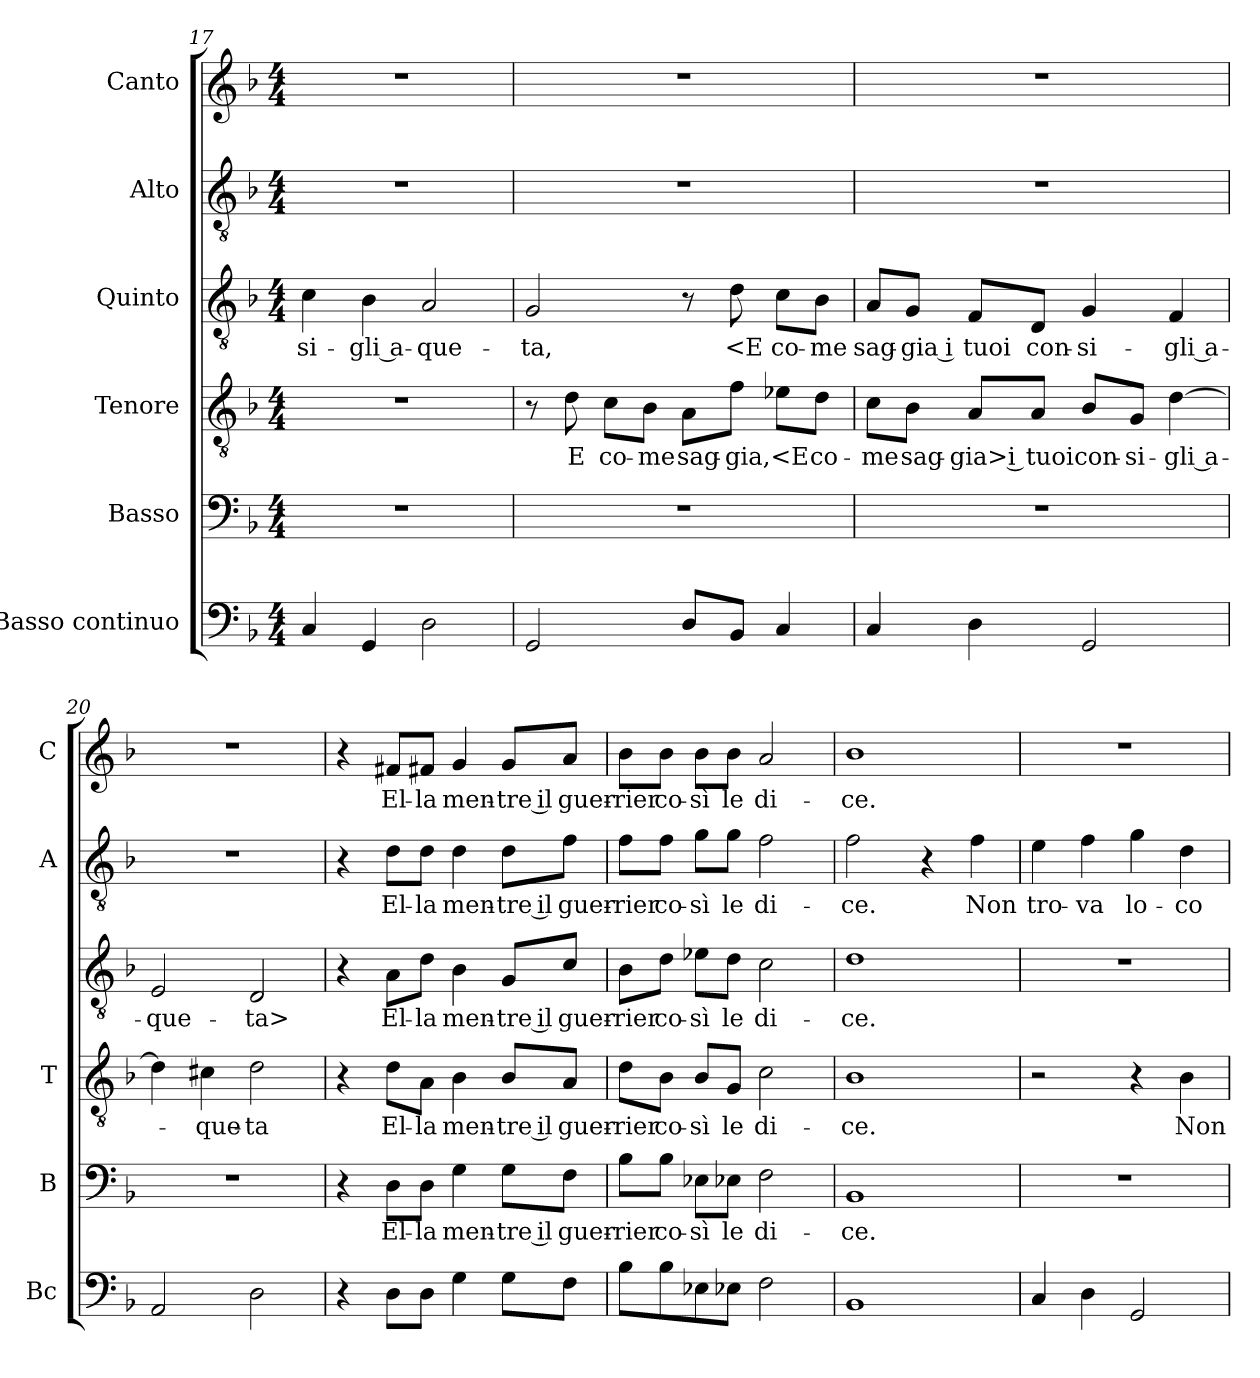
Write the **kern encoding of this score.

**kern	**kern	**text	**kern	**text	**kern	**text	**kern	**text	**kern	**text
*part6	*part5	*part5	*part4	*part4	*part3	*part3	*part2	*part2	*part1	*part1
*staff6	*staff5	*staff5	*staff4	*staff4	*staff3	*staff3	*staff2	*staff2	*staff1	*staff1
*I"Basso continuo	*I"Basso	*	*I"Tenore	*	*I"Quinto	*	*I"Alto	*	*I"Canto	*
*I'Bc	*I'B	*	*I'T	*	*	*	*I'A	*	*I'C	*
*clefF4	*clefF4	*	*clefGv2	*	*clefGv2	*	*clefGv2	*	*clefG2	*
*k[b-]	*k[b-]	*	*k[b-]	*	*k[b-]	*	*k[b-]	*	*k[b-]	*
*F:	*F:	*	*F:	*	*F:	*	*F:	*	*F:	*
*M4/4	*M4/4	*	*M4/4	*	*M4/4	*	*M4/4	*	*M4/4	*
=17	=17	=17	=17	=17	=17	=17	=17	=17	=17	=17
4C	1r	.	1r	.	4c	-si-	1r	.	1r	.
4GG	.	.	.	.	4B-	-gli a-	.	.	.	.
2D	.	.	.	.	2A	-que-	.	.	.	.
=18	=18	=18	=18	=18	=18	=18	=18	=18	=18	=18
2GG	1r	.	8r	.	2G	-ta,	1r	.	1r	.
.	.	.	8d	E	.	.	.	.	.	.
.	.	.	8c\L	co-	.	.	.	.	.	.
.	.	.	8B-\J	-me	.	.	.	.	.	.
8DL	.	.	8A\L	sag-	8r	.	.	.	.	.
8BB-J	.	.	8f\J	-gia,	8d	<E	.	.	.	.
4C	.	.	8e-X\L	<E	8c\L	co-	.	.	.	.
.	.	.	8d\J	co-	8B-\J	-me	.	.	.	.
=19	=19	=19	=19	=19	=19	=19	=19	=19	=19	=19
4C	1r	.	8c\L	-me	8A/L	sag-	1r	.	1r	.
.	.	.	8B-\J	sag-	8G/J	-gia i	.	.	.	.
4D	.	.	8A/L	-gia> i	8F/L	tuoi	.	.	.	.
.	.	.	8A/J	tuoi	8D/J	con-	.	.	.	.
2GG	.	.	8B-/L	con-	4G	-si-	.	.	.	.
.	.	.	8G/J	-si-	.	.	.	.	.	.
.	.	.	[4d	-gli a-	4F	-gli a-	.	.	.	.
=20	=20	=20	=20	=20	=20	=20	=20	=20	=20	=20
2AA	1r	.	4d]	.	2E	-que-	1r	.	1r	.
.	.	.	4c#X	-que-	.	.	.	.	.	.
2D	.	.	2d	-ta	2D	-ta>	.	.	.	.
=21	=21	=21	=21	=21	=21	=21	=21	=21	=21	=21
4r	4r	.	4r	.	4r	.	4r	.	4r	.
8DL	8D\L	El-	8d\L	El-	8A\L	El-	8d\L	El-	8f#X/L	El-
8DJ	8D\J	-la	8A\J	-la	8d\J	-la	8d\J	-la	8f#X/J	-la
4G	4G	men-	4B-	men-	4B-	men-	4d	men-	4g	men-
8GL	8G\L	-tre il	8B-/L	-tre il	8G/L	-tre il	8d\L	-tre il	8g/L	-tre il
8FJ	8F\J	guer-	8A/J	guer-	8c/J	guer-	8f\J	guer-	8a/J	guer-
=22	=22	=22	=22	=22	=22	=22	=22	=22	=22	=22
8B-L	8B-\L	-rier	8d\L	-rier	8B-\L	-rier	8f\L	-rier	8b-\L	-rier
8B-	8B-\J	co-	8B-\J	co-	8d\J	co-	8f\J	co-	8b-\J	co-
8E-X	8E-X\L	-sì	8B-/L	-sì	8e-X\L	-sì	8g\L	-sì	8b-\L	-sì
8E-XJ	8E-X\J	le	8G/J	le	8d\J	le	8g\J	le	8b-\J	le
2F	2F	di-	2c	di-	2c	di-	2f	di-	2a	di-
=23	=23	=23	=23	=23	=23	=23	=23	=23	=23	=23
1BB-	1BB-	-ce.	1B-	-ce.	1d	-ce.	2f	-ce.	1b-	-ce.
.	.	.	.	.	.	.	4r	.	.	.
.	.	.	.	.	.	.	4f	Non	.	.
=24	=24	=24	=24	=24	=24	=24	=24	=24	=24	=24
4C	1r	.	2r	.	1r	.	4e	tro-	1r	.
4D	.	.	.	.	.	.	4f	-va	.	.
2GG	.	.	4r	.	.	.	4g	lo-	.	.
.	.	.	4B-	Non	.	.	4d	-co	.	.
=	=	=	=	=	=	=	=	=	=	=
*-	*-	*-	*-	*-	*-	*-	*-	*-	*-	*-
